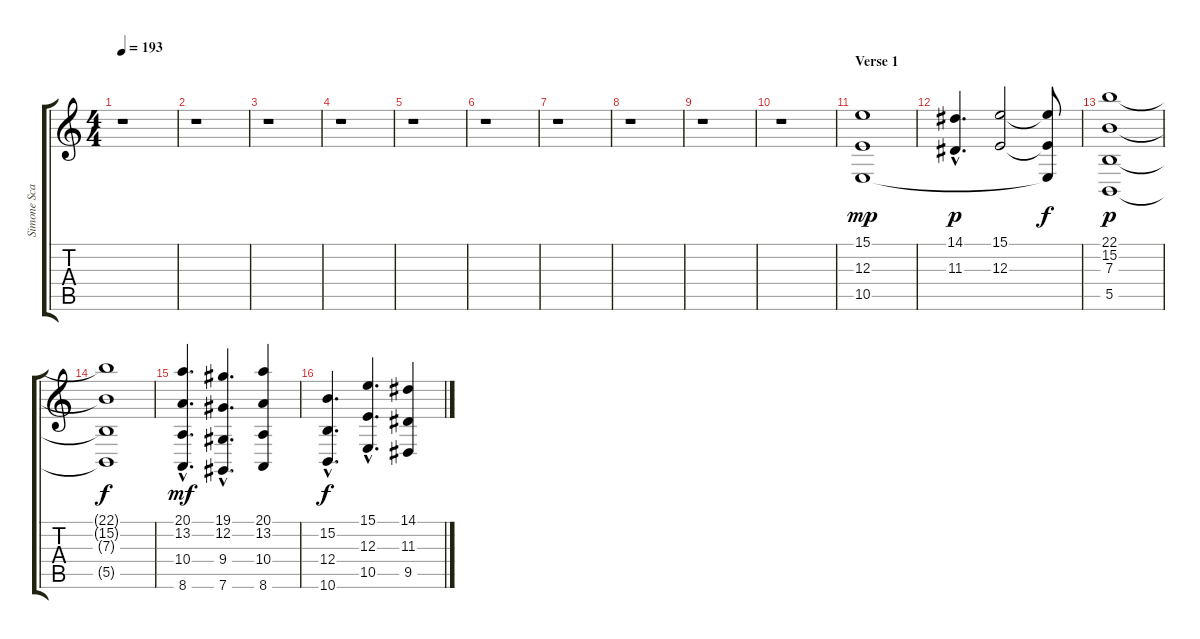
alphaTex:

\track ("Simone Scazzocchio" "Simone Sca") {instrument stringensemble1}
\staff {score tabs}
\tuning (Db4 Ab3 E3 B2 Gb2 Db2) {hide}
\ts (4 4)
\tempo 193
\clef g2
\ks c
r.1{dy mp} |
r.1 |
r.1 |
r.1 |
r.1 |
r.1 |
r.1 |
r.1 |
r.1 |
r.1 |
\section ("" "Verse 1")
(15.1 12.3 10.5).1 |
(14.1{hac} 11.3{hac}).4{d dy p} (15.1 12.3).2 (15.1{t} 12.3{t} 10.5{t}).8{dy f} |
(22.1 15.2 7.3 5.5).1{dy p} |
(22.1{t} 15.2{t} 7.3{t} 5.5{t}).1{dy f} |
(20.1{hac} 13.2{hac} 10.4{hac} 8.6{hac}).4{d dy mf} (19.1{hac} 12.2{hac} 9.4{hac} 7.6{hac}).4{d} (20.1 13.2 10.4 8.6).4 |
(15.2{hac} 12.4{hac} 10.6{hac}).4{d dy f} (15.1{hac} 12.3{hac} 10.5{hac}).4{d} (14.1 11.3 9.5).4
